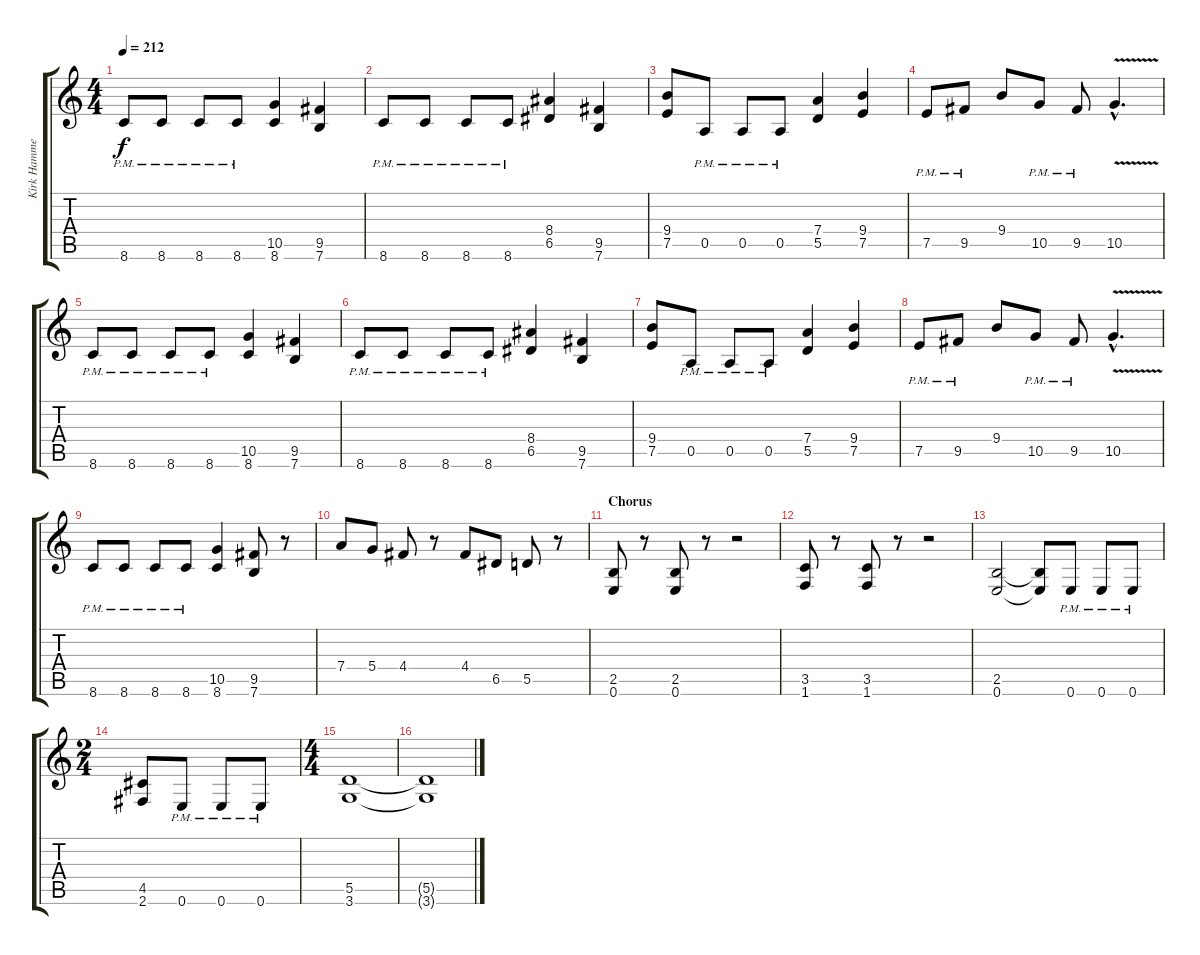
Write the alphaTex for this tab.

\track ("Kirk Hammet (Lead Guitar)" "Kirk Hamme") {instrument overdrivenguitar}
\staff {score tabs}
\tuning (E4 B3 G3 D3 A2 E2) {hide}
\ts (4 4)
\tempo 212
\clef g2
\ks c
8.6{pm}.8{dy f} 8.6{pm}.8 8.6{pm}.8 8.6{pm}.8 (10.5 8.6).4 (9.5 7.6).4 |
8.6{pm}.8 8.6{pm}.8 8.6{pm}.8 8.6{pm}.8 (8.4 6.5).4 (9.5 7.6).4 |
(9.4 7.5).8 0.5{pm}.8 0.5{pm}.8 0.5{pm}.8 (7.4 5.5).4 (9.4 7.5).4 |
7.5{pm}.8 9.5{pm}.8 9.4.8 10.5{pm}.8 9.5{pm}.8 10.5{v hac}.4{d} |
8.6{pm}.8 8.6{pm}.8 8.6{pm}.8 8.6{pm}.8 (10.5 8.6).4 (9.5 7.6).4 |
8.6{pm}.8 8.6{pm}.8 8.6{pm}.8 8.6{pm}.8 (8.4 6.5).4 (9.5 7.6).4 |
(9.4 7.5).8 0.5{pm}.8 0.5{pm}.8 0.5{pm}.8 (7.4 5.5).4 (9.4 7.5).4 |
7.5{pm}.8 9.5{pm}.8 9.4.8 10.5{pm}.8 9.5{pm}.8 10.5{v hac}.4{d} |
8.6{pm}.8 8.6{pm}.8 8.6{pm}.8 8.6{pm}.8 (10.5 8.6).4 (9.5 7.6).8 r.8 |
7.4.8 5.4.8 4.4.8 r.8 4.4.8 6.5.8 5.5.8 r.8 |
\section ("" "Chorus")
(2.5 0.6).8 r.8 (2.5 0.6).8 r.8 r.2 |
(3.5 1.6).8 r.8 (3.5 1.6).8 r.8 r.2 |
(2.5 0.6).2 (2.5{t} 0.6{t}).8 0.6{pm}.8 0.6{pm}.8 0.6{pm}.8 |
\ts (2 4)
(4.5 2.6).8 0.6{pm}.8 0.6{pm}.8 0.6{pm}.8 |
\ts (4 4)
(5.5 3.6).1 |
(5.5{t} 3.6{t}).1
